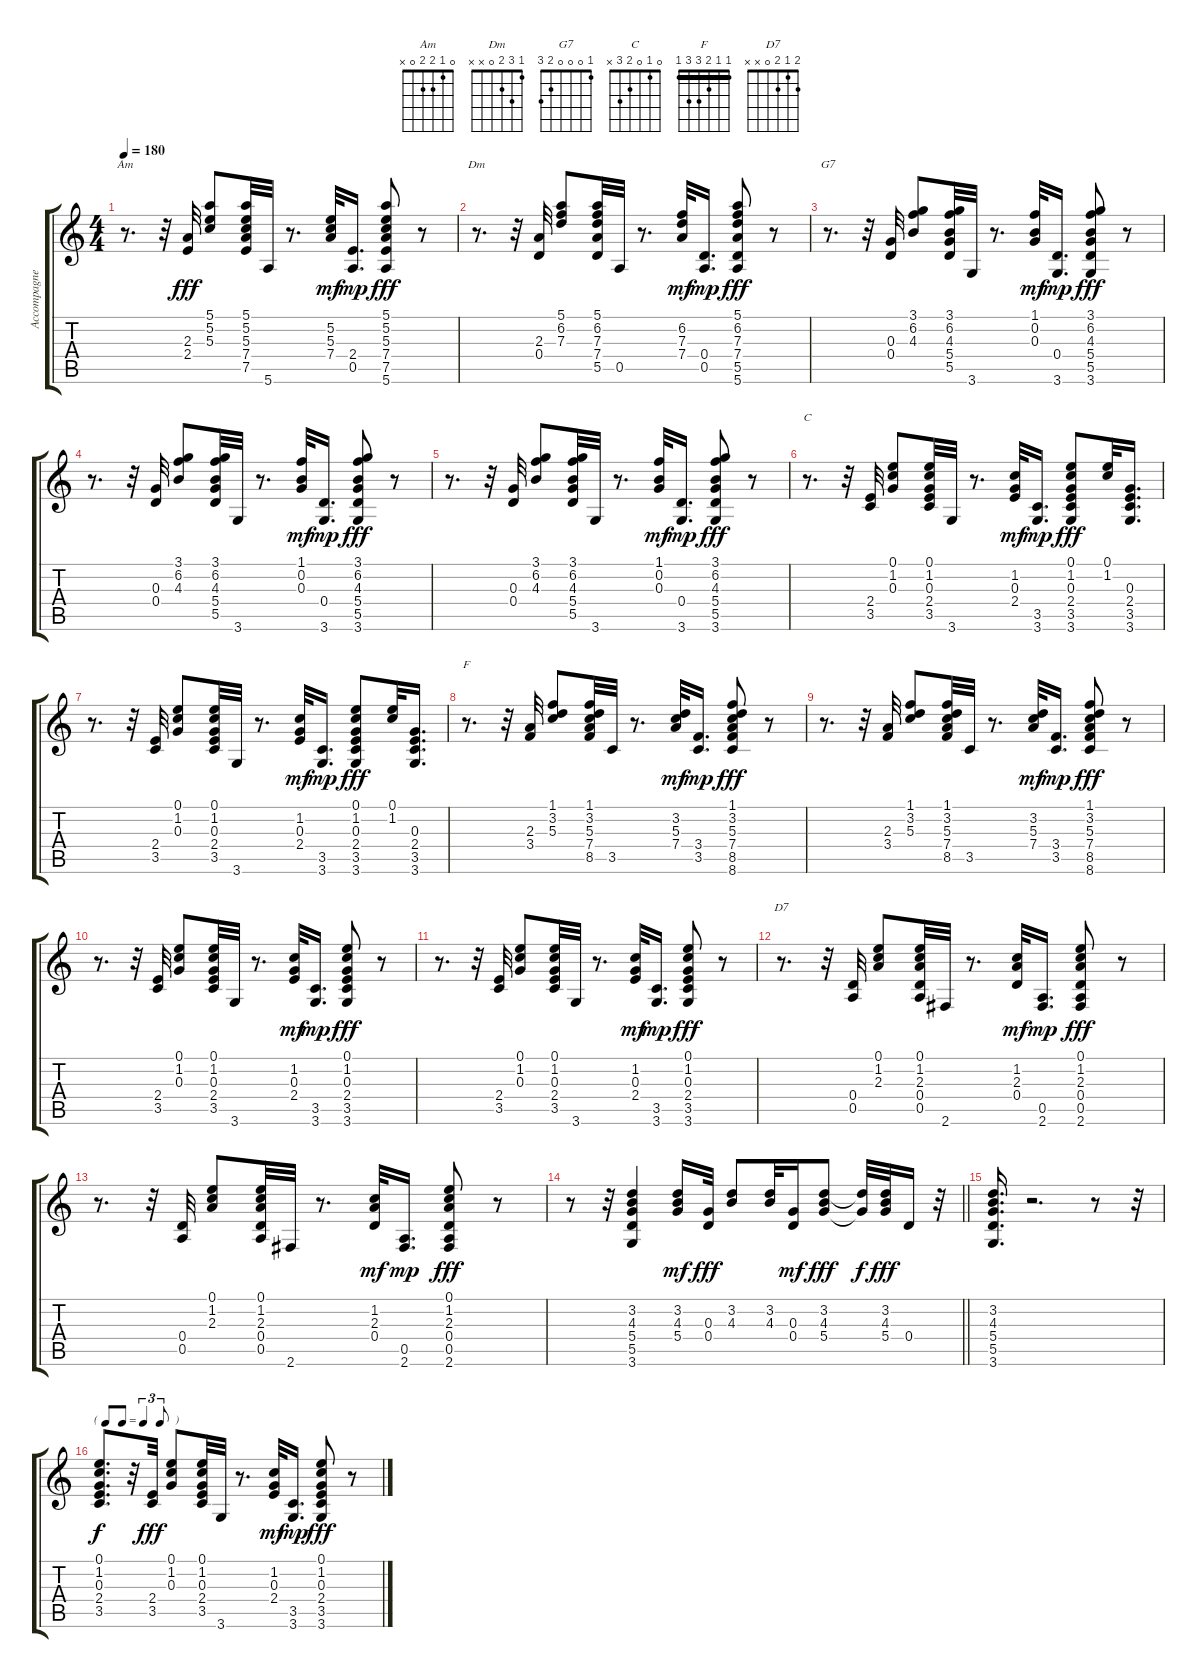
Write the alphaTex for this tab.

\track ("Accompagnement" "Accompagne") {instrument acousticguitarsteel}
\staff {score tabs}
\tuning (E4 B3 G3 D3 A2 E2) {hide}
\chord ("Am" 0 1 2 2 0 x)
\chord ("Dm" 1 3 2 0 x x)
\chord ("G7" 1 0 0 0 2 3)
\chord ("C" 0 1 0 2 3 x)
\chord ("F" 1 1 2 3 3 1) {barre 1}
\chord ("D7" 2 1 2 0 x x)
\ts (4 4)
\tempo 180
\clef g2
\ks c
r.8{d ch "Am" dy fff} r.32 (2.3 2.4).32 (5.1 5.2 5.3).8 (5.1 5.2 5.3 7.4 7.5).32 5.6.32 r.8{d} (5.2 5.3 7.4).32{dy mf} (2.4 0.5).16{d dy mp} (5.1 5.2 5.3 7.4 7.5 5.6).8{dy fff} r.8 |
r.8{d ch "Dm"} r.32 (2.3 0.4).32 (5.1 6.2 7.3).8 (5.1 6.2 7.3 7.4 5.5).32 0.5.32 r.8{d} (6.2 7.3 7.4).32{dy mf} (0.4 0.5).16{d dy mp} (5.1 6.2 7.3 7.4 5.5 5.6).8{dy fff} r.8 |
r.8{d ch "G7"} r.32 (0.3 0.4).32 (3.1 6.2 4.3).8 (3.1 6.2 4.3 5.4 5.5).32 3.6.32 r.8{d} (1.1 0.2 0.3).32{dy mf} (0.4 3.6).16{d dy mp} (3.1 6.2 4.3 5.4 5.5 3.6).8{dy fff} r.8 |
r.8{d} r.32 (0.3 0.4).32 (3.1 6.2 4.3).8 (3.1 6.2 4.3 5.4 5.5).32 3.6.32 r.8{d} (1.1 0.2 0.3).32{dy mf} (0.4 3.6).16{d dy mp} (3.1 6.2 4.3 5.4 5.5 3.6).8{dy fff} r.8 |
r.8{d} r.32 (0.3 0.4).32 (3.1 6.2 4.3).8 (3.1 6.2 4.3 5.4 5.5).32 3.6.32 r.8{d} (1.1 0.2 0.3).32{dy mf} (0.4 3.6).16{d dy mp} (3.1 6.2 4.3 5.4 5.5 3.6).8{dy fff} r.8 |
r.8{d ch "C"} r.32 (2.4 3.5).32 (0.1 1.2 0.3).8 (0.1 1.2 0.3 2.4 3.5).32 3.6.32 r.8{d} (1.2 0.3 2.4).32{dy mf} (3.5 3.6).16{d dy mp} (0.1 1.2 0.3 2.4 3.5 3.6).8{dy fff} (0.1 1.2).32 (0.3 2.4 3.5 3.6).16{d} |
r.8{d} r.32 (2.4 3.5).32 (0.1 1.2 0.3).8 (0.1 1.2 0.3 2.4 3.5).32 3.6.32 r.8{d} (1.2 0.3 2.4).32{dy mf} (3.5 3.6).16{d dy mp} (0.1 1.2 0.3 2.4 3.5 3.6).8{dy fff} (0.1 1.2).32 (0.3 2.4 3.5 3.6).16{d} |
r.8{d ch "F"} r.32 (2.3 3.4).32 (1.1 3.2 5.3).8 (1.1 3.2 5.3 7.4 8.5).32 3.5.32 r.8{d} (3.2 5.3 7.4).32{dy mf} (3.4 3.5).16{d dy mp} (1.1 3.2 5.3 7.4 8.5 8.6).8{dy fff} r.8 |
r.8{d} r.32 (2.3 3.4).32 (1.1 3.2 5.3).8 (1.1 3.2 5.3 7.4 8.5).32 3.5.32 r.8{d} (3.2 5.3 7.4).32{dy mf} (3.4 3.5).16{d dy mp} (1.1 3.2 5.3 7.4 8.5 8.6).8{dy fff} r.8 |
r.8{d} r.32 (2.4 3.5).32 (0.1 1.2 0.3).8 (0.1 1.2 0.3 2.4 3.5).32 3.6.32 r.8{d} (1.2 0.3 2.4).32{dy mf} (3.5 3.6).16{d dy mp} (0.1 1.2 0.3 2.4 3.5 3.6).8{dy fff} r.8 |
r.8{d} r.32 (2.4 3.5).32 (0.1 1.2 0.3).8 (0.1 1.2 0.3 2.4 3.5).32 3.6.32 r.8{d} (1.2 0.3 2.4).32{dy mf} (3.5 3.6).16{d dy mp} (0.1 1.2 0.3 2.4 3.5 3.6).8{dy fff} r.8 |
r.8{d ch "D7"} r.32 (0.4 0.5).32 (0.1 1.2 2.3).8 (0.1 1.2 2.3 0.4 0.5).32 2.6.32 r.8{d} (1.2 2.3 0.4).32{dy mf} (0.5 2.6).16{d dy mp} (0.1 1.2 2.3 0.4 0.5 2.6).8{dy fff} r.8 |
r.8{d} r.32 (0.4 0.5).32 (0.1 1.2 2.3).8 (0.1 1.2 2.3 0.4 0.5).32 2.6.32 r.8{d} (1.2 2.3 0.4).32{dy mf} (0.5 2.6).16{d dy mp} (0.1 1.2 2.3 0.4 0.5 2.6).8{dy fff} r.8 |
\barLineRight lightlight
r.8 r.32 (3.2 4.3 5.4 5.5 3.6).4 (3.2 4.3 5.4).16{dy mf} (0.3 0.4).32{dy fff} (3.2 4.3).8 (3.2 4.3).32 (0.3 0.4).16{dy mf} (3.2 4.3 5.4).8{dy fff} (3.2{t} 5.4{t}).32{dy f} (3.2 4.3 5.4).32{dy fff} 0.4.16 r.32 |
(3.2 4.3 5.4 5.5 3.6).16{d} r.2{d} r.8 r.32 |
\tf triplet8th
(0.1 1.2 0.3 2.4 3.5).8{d dy f} r.32 (2.4 3.5).32{dy fff} (0.1 1.2 0.3).8 (0.1 1.2 0.3 2.4 3.5).32 3.6.32 r.8{d} (1.2 0.3 2.4).32{dy mf} (3.5 3.6).16{d dy mp} (0.1 1.2 0.3 2.4 3.5 3.6).8{dy fff} r.8
